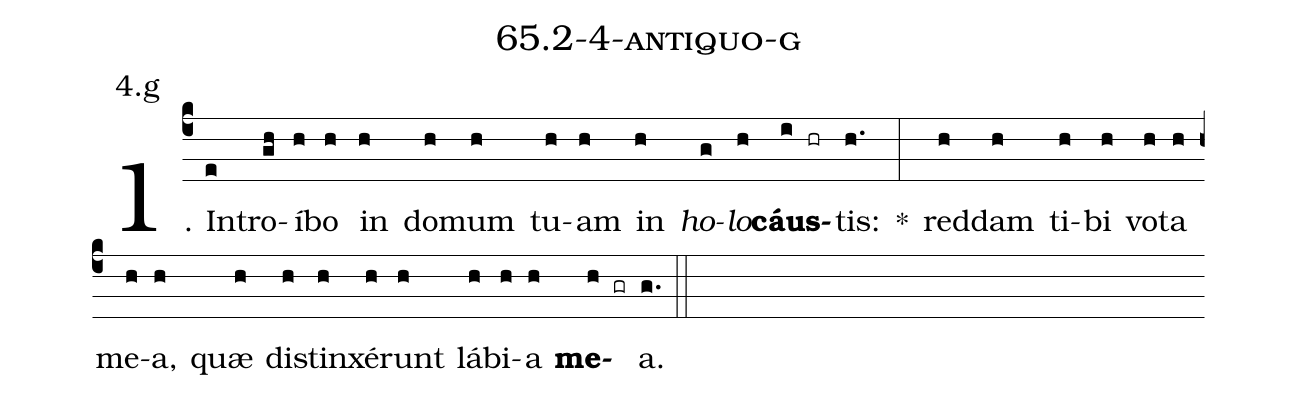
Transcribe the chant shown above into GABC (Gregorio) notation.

name: 65.2-4-antiquo-g;
annotation: 4.g;
%%
(c4)1. In(e)tro(gh)í(h)bo(h) in(h) do(h)mum(h) tu(h)am(h) in(h) <i>ho</i>(g)<i>lo</i>(h)<b>cáus</b>(i hr)tis:(h.) *(:) red(h)dam(h) ti(h)bi(h) vo(h)ta(h) me(h)a,(h) quæ(h) di(h)stin(h)xé(h)runt(h) lá(h)bi(h)a(h) <b>me</b>(h gr)a.(g.) (::)


%E(h) u(h) o(h) u(h) a(h) e.(g.) (::)
